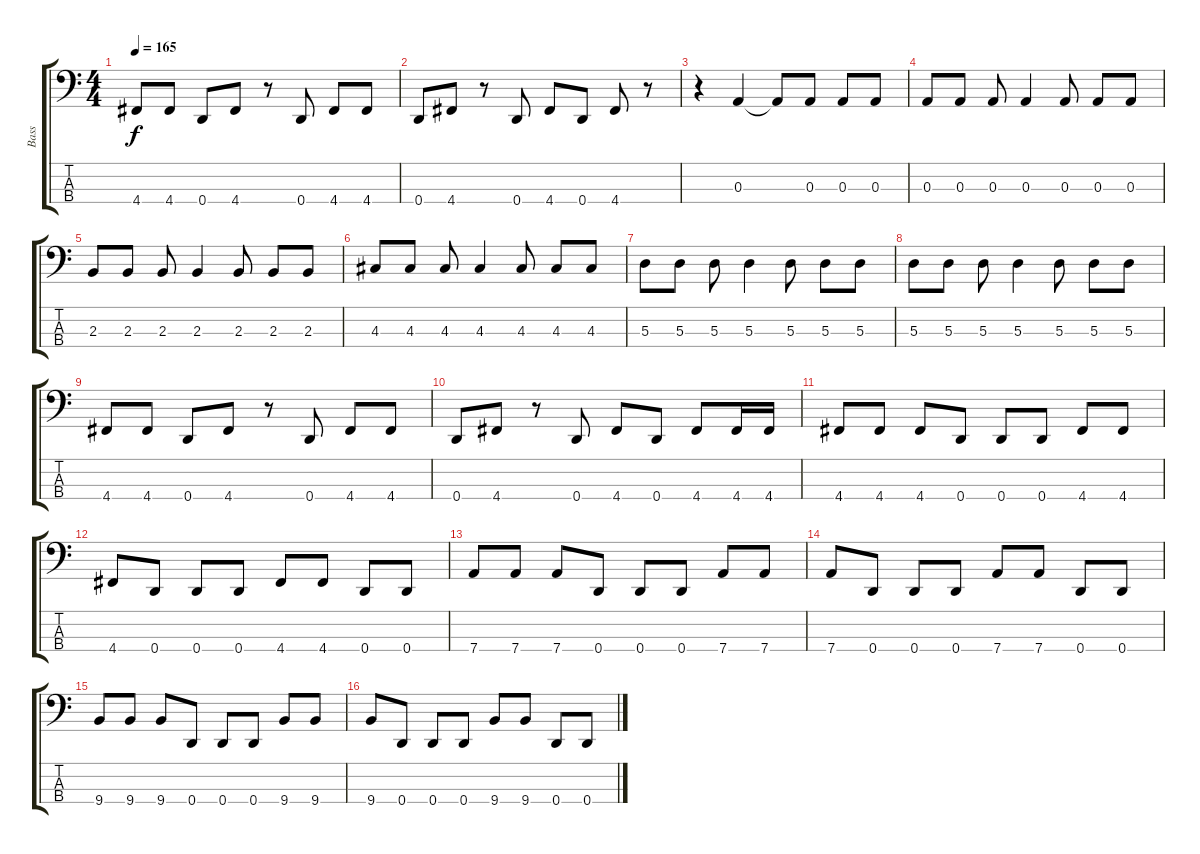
\track ("Bass" "Bass") {instrument electricbasspick}
\staff {score tabs}
\tuning (G2 D2 A1 D1) {hide}
\ts (4 4)
\tempo 165
\clef f4
\ks c
4.4.8{dy f} 4.4.8 0.4.8 4.4.8 r.8 0.4.8 4.4.8 4.4.8 |
0.4.8 4.4.8 r.8 0.4.8 4.4.8 0.4.8 4.4.8 r.8 |
r.4 0.3.4 0.3{t}.8 0.3.8 0.3.8 0.3.8 |
0.3.8 0.3.8 0.3.8 0.3.4 0.3.8 0.3.8 0.3.8 |
2.3.8 2.3.8 2.3.8 2.3.4 2.3.8 2.3.8 2.3.8 |
4.3.8 4.3.8 4.3.8 4.3.4 4.3.8 4.3.8 4.3.8 |
5.3.8 5.3.8 5.3.8 5.3.4 5.3.8 5.3.8 5.3.8 |
5.3.8 5.3.8 5.3.8 5.3.4 5.3.8 5.3.8 5.3.8 |
4.4.8 4.4.8 0.4.8 4.4.8 r.8 0.4.8 4.4.8 4.4.8 |
0.4.8 4.4.8 r.8 0.4.8 4.4.8 0.4.8 4.4.8 4.4.16 4.4.16 |
4.4.8 4.4.8 4.4.8 0.4.8 0.4.8 0.4.8 4.4.8 4.4.8 |
4.4.8 0.4.8 0.4.8 0.4.8 4.4.8 4.4.8 0.4.8 0.4.8 |
7.4.8 7.4.8 7.4.8 0.4.8 0.4.8 0.4.8 7.4.8 7.4.8 |
7.4.8 0.4.8 0.4.8 0.4.8 7.4.8 7.4.8 0.4.8 0.4.8 |
9.4.8 9.4.8 9.4.8 0.4.8 0.4.8 0.4.8 9.4.8 9.4.8 |
9.4.8 0.4.8 0.4.8 0.4.8 9.4.8 9.4.8 0.4.8 0.4.8
